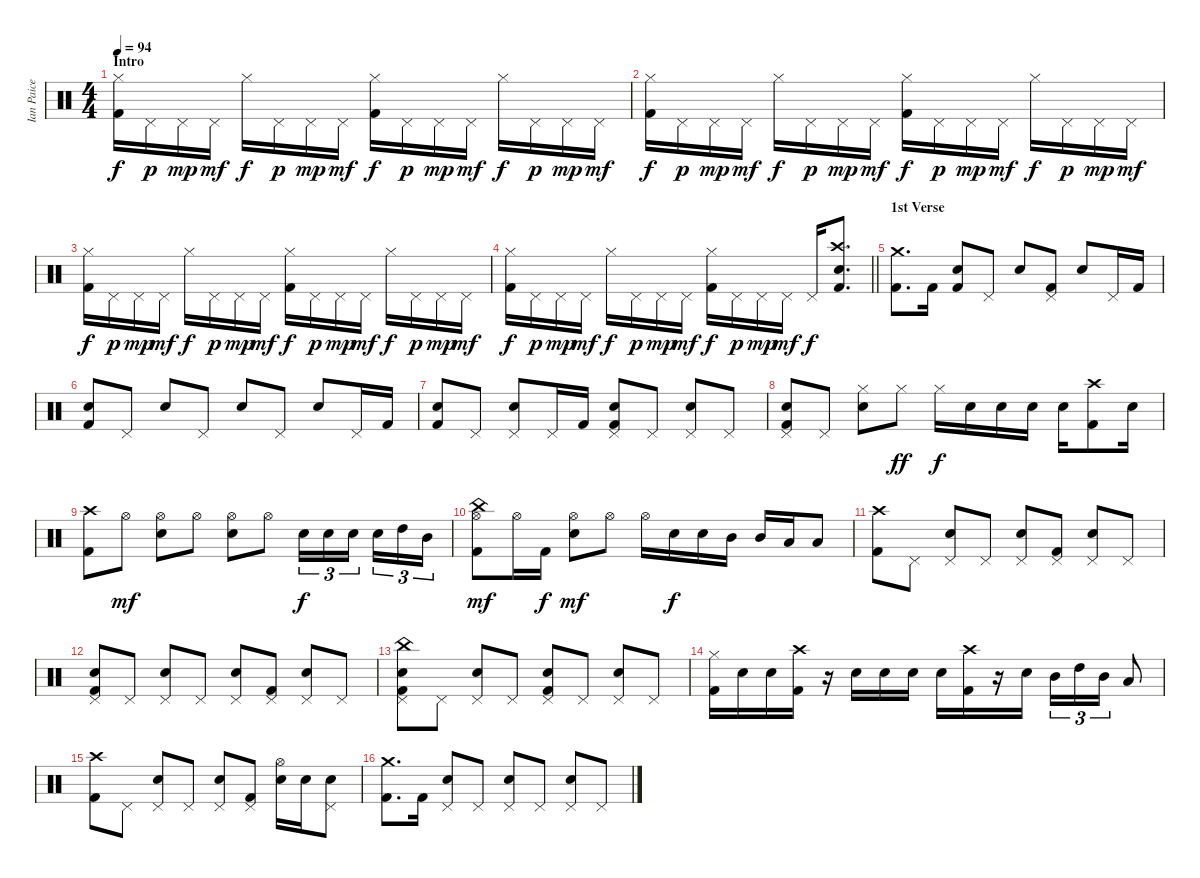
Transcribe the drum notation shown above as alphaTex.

\track ("Ian Paice (Drums)" "Ian Paice ") {instrument percussion}
\staff {score}
\articulation defaults
\ts (4 4)
\section ("" "Intro")
\tempo 94
\clef neutral
\ks c
("Hi-Hat (closed)" "Kick (hit) 2").16{dy f} "Pedal Hi-Hat (hit)".16{dy p} "Pedal Hi-Hat (hit)".16{dy mp} "Pedal Hi-Hat (hit)".16{dy mf} "Hi-Hat (closed)".16{dy f} "Pedal Hi-Hat (hit)".16{dy p} "Pedal Hi-Hat (hit)".16{dy mp} "Pedal Hi-Hat (hit)".16{dy mf} ("Hi-Hat (closed)" "Kick (hit) 2").16{dy f} "Pedal Hi-Hat (hit)".16{dy p} "Pedal Hi-Hat (hit)".16{dy mp} "Pedal Hi-Hat (hit)".16{dy mf} "Hi-Hat (closed)".16{dy f} "Pedal Hi-Hat (hit)".16{dy p} "Pedal Hi-Hat (hit)".16{dy mp} "Pedal Hi-Hat (hit)".16{dy mf} |
("Hi-Hat (closed)" "Kick (hit) 2").16{dy f} "Pedal Hi-Hat (hit)".16{dy p} "Pedal Hi-Hat (hit)".16{dy mp} "Pedal Hi-Hat (hit)".16{dy mf} "Hi-Hat (closed)".16{dy f} "Pedal Hi-Hat (hit)".16{dy p} "Pedal Hi-Hat (hit)".16{dy mp} "Pedal Hi-Hat (hit)".16{dy mf} ("Hi-Hat (closed)" "Kick (hit) 2").16{dy f} "Pedal Hi-Hat (hit)".16{dy p} "Pedal Hi-Hat (hit)".16{dy mp} "Pedal Hi-Hat (hit)".16{dy mf} "Hi-Hat (closed)".16{dy f} "Pedal Hi-Hat (hit)".16{dy p} "Pedal Hi-Hat (hit)".16{dy mp} "Pedal Hi-Hat (hit)".16{dy mf} |
("Hi-Hat (closed)" "Kick (hit) 2").16{dy f} "Pedal Hi-Hat (hit)".16{dy p} "Pedal Hi-Hat (hit)".16{dy mp} "Pedal Hi-Hat (hit)".16{dy mf} "Hi-Hat (closed)".16{dy f} "Pedal Hi-Hat (hit)".16{dy p} "Pedal Hi-Hat (hit)".16{dy mp} "Pedal Hi-Hat (hit)".16{dy mf} ("Hi-Hat (closed)" "Kick (hit) 2").16{dy f} "Pedal Hi-Hat (hit)".16{dy p} "Pedal Hi-Hat (hit)".16{dy mp} "Pedal Hi-Hat (hit)".16{dy mf} "Hi-Hat (closed)".16{dy f} "Pedal Hi-Hat (hit)".16{dy p} "Pedal Hi-Hat (hit)".16{dy mp} "Pedal Hi-Hat (hit)".16{dy mf} |
\barLineRight lightlight
("Hi-Hat (closed)" "Kick (hit) 2").16{dy f} "Pedal Hi-Hat (hit)".16{dy p} "Pedal Hi-Hat (hit)".16{dy mp} "Pedal Hi-Hat (hit)".16{dy mf} "Hi-Hat (closed)".16{dy f} "Pedal Hi-Hat (hit)".16{dy p} "Pedal Hi-Hat (hit)".16{dy mp} "Pedal Hi-Hat (hit)".16{dy mf} ("Hi-Hat (closed)" "Kick (hit) 2").16{dy f} "Pedal Hi-Hat (hit)".16{dy p} "Pedal Hi-Hat (hit)".16{dy mp} "Pedal Hi-Hat (hit)".16{dy mf} "Pedal Hi-Hat (hit)".16{dy f} ("Crash high (hit)" "Electric Snare (hit)" "Kick (hit) 2").8{d} |
\section ("" "1st Verse")
("Crash medium (hit)" "Kick (hit) 2").8{d} "Kick (hit) 2".16 ("Electric Snare (hit)" "Kick (hit) 2").8 "Pedal Hi-Hat (hit)".8 "Electric Snare (hit)".8 ("Pedal Hi-Hat (hit)" "Kick (hit) 2").8 "Electric Snare (hit)".8 "Pedal Hi-Hat (hit)".16 "Kick (hit) 2".16 |
("Electric Snare (hit)" "Kick (hit) 2").8 "Pedal Hi-Hat (hit)".8 "Electric Snare (hit)".8 "Pedal Hi-Hat (hit)".8 "Electric Snare (hit)".8 "Pedal Hi-Hat (hit)".8 "Electric Snare (hit)".8 "Pedal Hi-Hat (hit)".16 "Kick (hit) 2".16 |
("Electric Snare (hit)" "Kick (hit) 2").8 "Pedal Hi-Hat (hit)".8 ("Pedal Hi-Hat (hit)" "Electric Snare (hit)").8 "Pedal Hi-Hat (hit)".16 "Kick (hit) 2".16 ("Pedal Hi-Hat (hit)" "Electric Snare (hit)" "Kick (hit) 2").8 "Pedal Hi-Hat (hit)".8 ("Pedal Hi-Hat (hit)" "Electric Snare (hit)").8 "Pedal Hi-Hat (hit)".8 |
("Pedal Hi-Hat (hit)" "Electric Snare (hit)" "Kick (hit) 2").8 "Pedal Hi-Hat (hit)".8 ("Hi-Hat (closed)" "Electric Snare (hit)").8 "Hi-Hat (closed)".8{dy ff} "Hi-Hat (closed)".16{dy f} "Electric Snare (hit)".16 "Electric Snare (hit)".16 "Electric Snare (hit)".16 "Electric Snare (hit)".16 ("Crash high (hit)" "Kick (hit) 2").8 "Electric Snare (hit)".16 |
("Crash high (hit)" "Kick (hit) 2").8 "Hi-Hat (open)".8{dy mf} ("Hi-Hat (open)" "Electric Snare (hit)").8 "Hi-Hat (open)".8 ("Hi-Hat (open)" "Electric Snare (hit)").8 "Hi-Hat (open)".8 "Electric Snare (hit)".16{tu (3 2) dy f} "Electric Snare (hit)".16{tu (3 2)} "Electric Snare (hit)".16{tu (3 2)} "Electric Snare (hit)".16{tu (3 2)} "High Tom (hit)".16{tu (3 2)} "Mid Tom (hit)".16{tu (3 2)} |
("China (hit)" "Hi-Hat (open)" "Kick (hit) 2").8{dy mf} "Hi-Hat (open)".16 "Kick (hit) 2".16{dy f} ("Hi-Hat (open)" "Electric Snare (hit)").8{dy mf} "Hi-Hat (open)".8 "Hi-Hat (open)".16 "Electric Snare (hit)".16{dy f} "Electric Snare (hit)".16 "Mid Tom (hit)".16 "Mid Tom (hit)".16 "Low Tom (hit)".16 "Low Tom (hit)".8 |
("Crash high (hit)" "Kick (hit) 2").8 "Pedal Hi-Hat (hit)".8 ("Pedal Hi-Hat (hit)" "Electric Snare (hit)").8 "Pedal Hi-Hat (hit)".8 ("Pedal Hi-Hat (hit)" "Electric Snare (hit)").8 ("Pedal Hi-Hat (hit)" "Kick (hit) 2").8 ("Pedal Hi-Hat (hit)" "Electric Snare (hit)").8 "Pedal Hi-Hat (hit)".8 |
("Pedal Hi-Hat (hit)" "Electric Snare (hit)" "Kick (hit) 2").8 "Pedal Hi-Hat (hit)".8 ("Pedal Hi-Hat (hit)" "Electric Snare (hit)").8 "Pedal Hi-Hat (hit)".8 ("Pedal Hi-Hat (hit)" "Electric Snare (hit)").8 ("Pedal Hi-Hat (hit)" "Kick (hit) 2").8 ("Pedal Hi-Hat (hit)" "Electric Snare (hit)").8 "Pedal Hi-Hat (hit)".8 |
("China (hit)" "Pedal Hi-Hat (hit)" "Electric Snare (hit)" "Kick (hit) 2").8 "Pedal Hi-Hat (hit)".8 ("Pedal Hi-Hat (hit)" "Electric Snare (hit)").8 "Pedal Hi-Hat (hit)".8 ("Pedal Hi-Hat (hit)" "Electric Snare (hit)" "Kick (hit) 2").8 "Pedal Hi-Hat (hit)".8 ("Pedal Hi-Hat (hit)" "Electric Snare (hit)").8 "Pedal Hi-Hat (hit)".8 |
("Hi-Hat (closed)" "Kick (hit) 2").16 "Electric Snare (hit)".16 "Electric Snare (hit)".16 ("Crash high (hit)" "Kick (hit) 2").16 r.16 "Electric Snare (hit)".16 "Electric Snare (hit)".16 "Electric Snare (hit)".16 "Electric Snare (hit)".16 ("Crash high (hit)" "Kick (hit) 2").16 r.16 "Electric Snare (hit)".16 "Mid Tom (hit)".16{tu (3 2)} "High Tom (hit)".16{tu (3 2)} "Mid Tom (hit)".16{tu (3 2)} "Low Tom (hit)".8 |
("Crash high (hit)" "Kick (hit) 2").8 "Pedal Hi-Hat (hit)".8 ("Pedal Hi-Hat (hit)" "Electric Snare (hit)").8 "Pedal Hi-Hat (hit)".8 ("Pedal Hi-Hat (hit)" "Electric Snare (hit)").8 ("Pedal Hi-Hat (hit)" "Kick (hit) 2").8 ("Hi-Hat (open)" "Electric Snare (hit)").16 "Electric Snare (hit)".16 ("Pedal Hi-Hat (hit)" "Electric Snare (hit)").8 |
("Crash medium (hit)" "Kick (hit) 2").8{d} "Kick (hit) 2".16 ("Pedal Hi-Hat (hit)" "Electric Snare (hit)").8 "Pedal Hi-Hat (hit)".8 ("Pedal Hi-Hat (hit)" "Electric Snare (hit)").8 "Pedal Hi-Hat (hit)".8 ("Pedal Hi-Hat (hit)" "Electric Snare (hit)").8 "Pedal Hi-Hat (hit)".8
